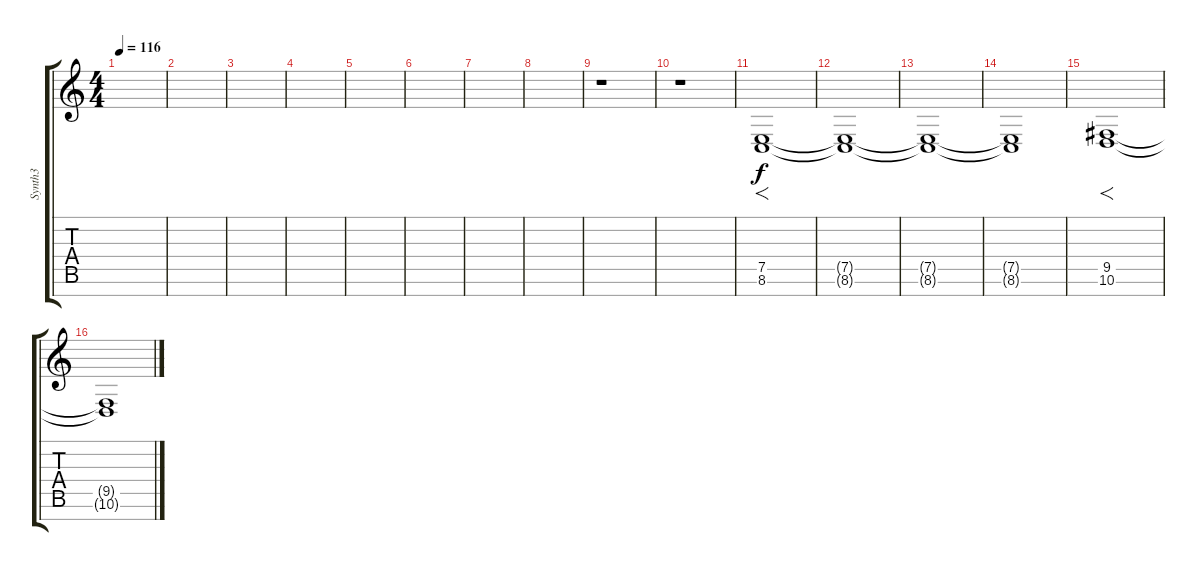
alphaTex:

\track ("Synth3" "Synth3") {instrument synthstrings1}
\staff {score tabs}
\tuning (E4 B3 G3 D3 A2 E2 B1) {hide}
\ts (4 4)
\tempo 116
\clef g2
\ks c
|
|
|
|
|
|
|
|
r.1 |
r.1 |
(7.5 8.6).1{f} |
(7.5{t} 8.6{t}).1 |
(7.5{t} 8.6{t}).1{volume 0} |
(7.5{t} 8.6{t}).1 |
(9.5 10.6).1{f volume 12} |
(9.5{t} 10.6{t}).1
